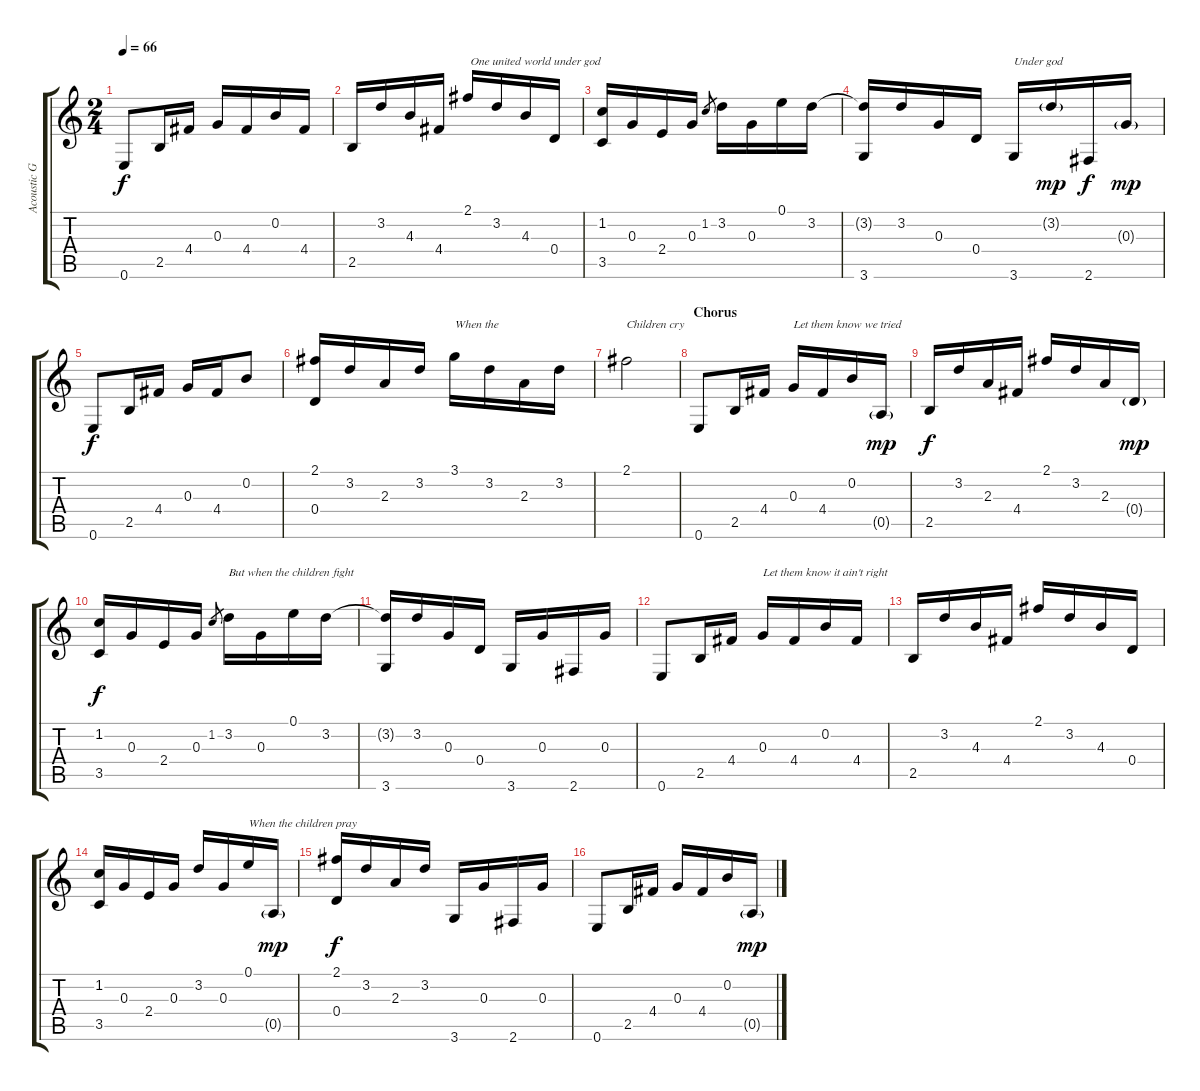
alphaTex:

\track ("Acoustic Guitar" "Acoustic G") {instrument acousticguitarsteel}
\staff {score tabs}
\tuning (E4 B3 G3 D3 A2 E2) {hide}
\ts (2 4)
\tempo 66
\clef g2
\ks c
0.6.8{dy f} 2.5.16 4.4.16 0.3.16 4.4.16 0.2.16 4.4.16 |
2.5.16 3.2.16 4.3.16 4.4.16 2.1.16{txt " One united world under god"} 3.2.16 4.3.16 0.4.16 |
(1.2 3.5).16 0.3.16 2.4.16 0.3.16 1.2.8{gr} 3.2.16 0.3.16 0.1.16 3.2.16 |
(3.2{t} 3.6).16 3.2.16 0.3.16 0.4.16 3.6.16{txt "Under god"} 3.2{g}.16{dy mp} 2.6.16{dy f} 0.3{g}.16{dy mp} |
0.6.8{dy f} 2.5.16 4.4.16 0.3.16 4.4.16 0.2.8 |
(2.1 0.4).16 3.2.16 2.3.16 3.2.16 3.1.16{txt "When the"} 3.2.16 2.3.16 3.2.16 |
2.1.2{txt "Children cry"} |
\section ("" "Chorus")
0.6.8 2.5.16 4.4.16 0.3.16{txt "Let them know we tried"} 4.4.16 0.2.16 0.5{g}.16{dy mp} |
2.5.16{dy f} 3.2.16 2.3.16 4.4.16 2.1.16 3.2.16 2.3.16 0.4{g}.16{dy mp} |
(1.2 3.5).16{dy f} 0.3.16 2.4.16 0.3.16 1.2.8{gr} 3.2.16{txt "But when the children fight"} 0.3.16 0.1.16 3.2.16 |
(3.2{t} 3.6).16 3.2.16 0.3.16 0.4.16 3.6.16 0.3.16 2.6.16 0.3.16 |
0.6.8 2.5.16 4.4.16 0.3.16{txt "Let them know it ain't right"} 4.4.16 0.2.16 4.4.16 |
2.5.16 3.2.16 4.3.16 4.4.16 2.1.16 3.2.16 4.3.16 0.4.16 |
(1.2 3.5).16 0.3.16 2.4.16 0.3.16 3.2.16 0.3.16 0.1.16{txt "When the children pray"} 0.5{g}.16{dy mp} |
(2.1 0.4).16{dy f} 3.2.16 2.3.16 3.2.16 3.6.16 0.3.16 2.6.16 0.3.16 |
0.6.8 2.5.16 4.4.16 0.3.16 4.4.16 0.2.16 0.5{g}.16{dy mp}
